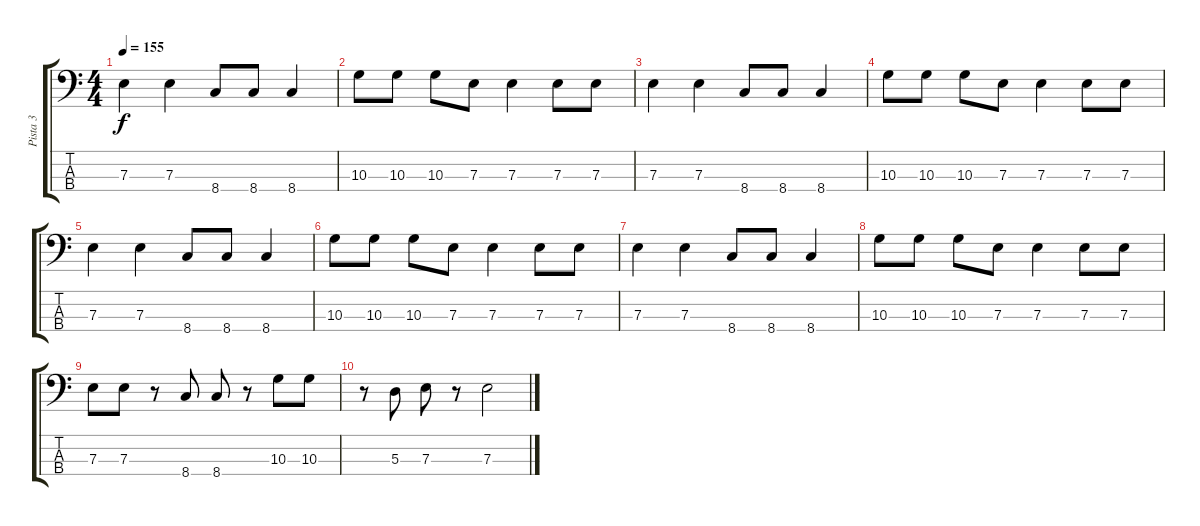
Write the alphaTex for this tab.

\track ("Pista 3" "Pista 3") {instrument electricbassfinger}
\staff {score tabs}
\tuning (G2 D2 A1 E1) {hide}
\ts (4 4)
\tempo 155
\clef f4
\ks c
7.3.4{dy f} 7.3.4 8.4.8 8.4.8 8.4.4 |
10.3.8 10.3.8 10.3.8 7.3.8 7.3.4 7.3.8 7.3.8 |
7.3.4 7.3.4 8.4.8 8.4.8 8.4.4 |
10.3.8 10.3.8 10.3.8 7.3.8 7.3.4 7.3.8 7.3.8 |
7.3.4 7.3.4 8.4.8 8.4.8 8.4.4 |
10.3.8 10.3.8 10.3.8 7.3.8 7.3.4 7.3.8 7.3.8 |
7.3.4 7.3.4 8.4.8 8.4.8 8.4.4 |
10.3.8 10.3.8 10.3.8 7.3.8 7.3.4 7.3.8 7.3.8 |
7.3.8 7.3.8 r.8 8.4.8 8.4.8 r.8 10.3.8 10.3.8 |
r.8 5.3.8 7.3.8 r.8 7.3.2
